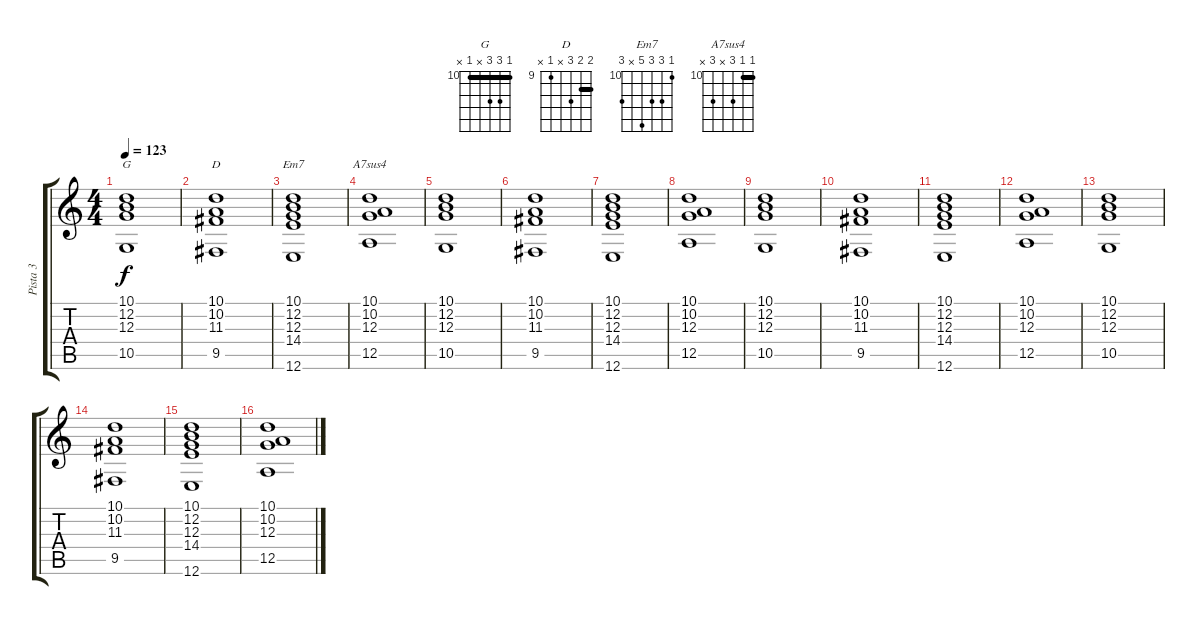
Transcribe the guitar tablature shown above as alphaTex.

\track ("Pista 3" "Pista 3") {instrument choiraahs}
\staff {score tabs}
\tuning (E4 B3 G3 D3 A2 E2) {hide}
\chord ("G" 10 12 12 x 10 x) {firstfret 10 barre 10}
\chord ("D" 10 10 11 x 9 x) {firstfret 9 barre 10}
\chord ("Em7" 10 12 12 14 x 12) {firstfret 10}
\chord ("A7sus4" 10 10 12 x 12 x) {firstfret 10 barre 10}
\ts (4 4)
\tempo 123
\clef g2
\ks c
(10.1 12.2 12.3 10.5).1{ch "G" dy f} |
(10.1 10.2 11.3 9.5).1{ch "D"} |
(10.1 12.2 12.3 14.4 12.6).1{ch "Em7"} |
(10.1 10.2 12.3 12.5).1{ch "A7sus4"} |
(10.1 12.2 12.3 10.5).1 |
(10.1 10.2 11.3 9.5).1 |
(10.1 12.2 12.3 14.4 12.6).1 |
(10.1 10.2 12.3 12.5).1 |
(10.1 12.2 12.3 10.5).1 |
(10.1 10.2 11.3 9.5).1 |
(10.1 12.2 12.3 14.4 12.6).1 |
(10.1 10.2 12.3 12.5).1 |
(10.1 12.2 12.3 10.5).1 |
(10.1 10.2 11.3 9.5).1 |
(10.1 12.2 12.3 14.4 12.6).1 |
(10.1 10.2 12.3 12.5).1
